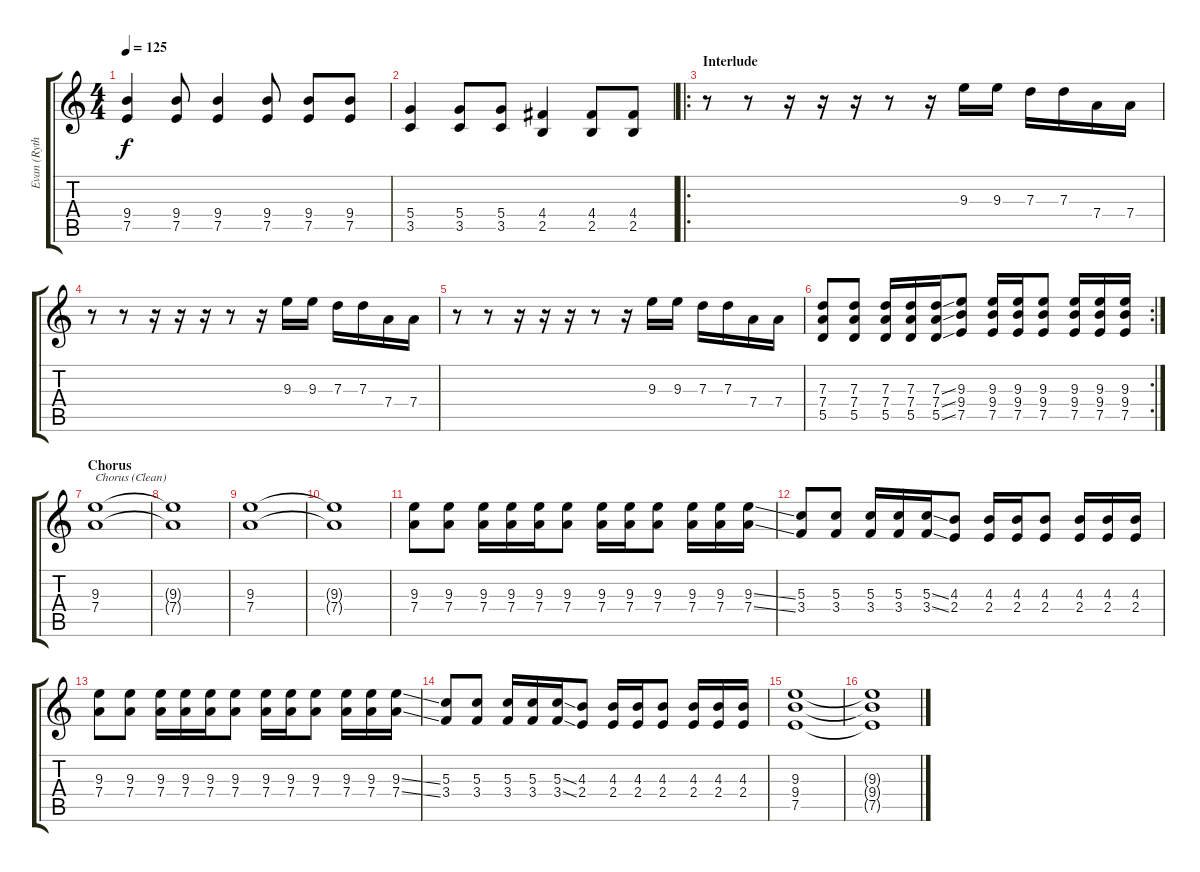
\track ("Evan (Rythm)" "Evan (Ryth") {instrument overdrivenguitar}
\staff {score tabs}
\tuning (E4 B3 G3 D3 A2 E2) {hide}
\ts (4 4)
\tempo 125
\clef g2
\ks c
(9.4 7.5).4{dy f} (9.4 7.5).8 (9.4 7.5).4 (9.4 7.5).8 (9.4 7.5).8 (9.4 7.5).8 |
(5.4 3.5).4 (5.4 3.5).8 (5.4 3.5).8 (4.4 2.5).4 (4.4 2.5).8 (4.4 2.5).8 |
\ro
\section ("" "Interlude")
r.8 r.8 r.16 r.16 r.16 r.8 r.16 9.3.16 9.3.16 7.3.16 7.3.16 7.4.16 7.4.16 |
r.8 r.8 r.16 r.16 r.16 r.8 r.16 9.3.16 9.3.16 7.3.16 7.3.16 7.4.16 7.4.16 |
r.8 r.8 r.16 r.16 r.16 r.8 r.16 9.3.16 9.3.16 7.3.16 7.3.16 7.4.16 7.4.16 |
\rc 2
(7.3 7.4 5.5).8 (7.3 7.4 5.5).8 (7.3 7.4 5.5).16 (7.3 7.4 5.5).16 (7.3{ss} 7.4{ss} 5.5{ss}).16 (9.3 9.4 7.5).8 (9.3 9.4 7.5).16 (9.3 9.4 7.5).16 (9.3 9.4 7.5).8 (9.3 9.4 7.5).16 (9.3 9.4 7.5).16 (9.3 9.4 7.5).16 |
\section ("" "Chorus")
(9.3 7.4).1{txt "Chorus (Clean)" instrument electricguitarclean} |
(9.3{t} 7.4{t}).1 |
\section ("" "")
(9.3 7.4).1 |
(9.3{t} 7.4{t}).1 |
(9.3 7.4).8 (9.3 7.4).8 (9.3 7.4).16 (9.3 7.4).16 (9.3 7.4).16 (9.3 7.4).8 (9.3 7.4).16 (9.3 7.4).16 (9.3 7.4).8 (9.3 7.4).16 (9.3 7.4).16 (9.3{ss} 7.4{ss}).16 |
(5.3 3.4).8 (5.3 3.4).8 (5.3 3.4).16 (5.3 3.4).16 (5.3{ss} 3.4{ss}).16 (4.3 2.4).8 (4.3 2.4).16 (4.3 2.4).16 (4.3 2.4).8 (4.3 2.4).16 (4.3 2.4).16 (4.3 2.4).16 |
(9.3 7.4).8 (9.3 7.4).8 (9.3 7.4).16 (9.3 7.4).16 (9.3 7.4).16 (9.3 7.4).8 (9.3 7.4).16 (9.3 7.4).16 (9.3 7.4).8 (9.3 7.4).16 (9.3 7.4).16 (9.3{ss} 7.4{ss}).16 |
(5.3 3.4).8 (5.3 3.4).8 (5.3 3.4).16 (5.3 3.4).16 (5.3{ss} 3.4{ss}).16 (4.3 2.4).8 (4.3 2.4).16 (4.3 2.4).16 (4.3 2.4).8 (4.3 2.4).16 (4.3 2.4).16 (4.3 2.4).16 |
(9.3 9.4 7.5).1{instrument overdrivenguitar} |
(9.3{t} 9.4{t} 7.5{t}).1
